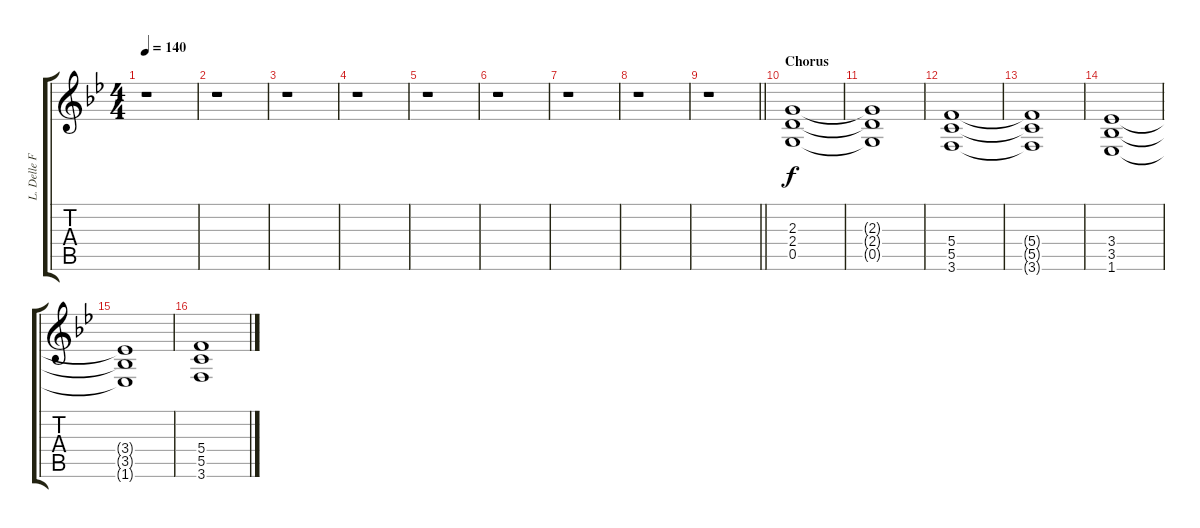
\track ("L. Delle Fave (Dist. Guitar R)" "L. Delle F") {instrument overdrivenguitar}
\staff {score tabs}
\tuning (D4 A3 F3 C3 G2 D2) {hide}
\ts (4 4)
\tempo 140
\clef g2
\ks gminor
r.1{dy f} |
r.1 |
r.1 |
r.1 |
r.1 |
r.1 |
r.1 |
r.1 |
\barLineRight lightlight
r.1 |
\section ("" "Chorus")
(2.3 2.4 0.5).1 |
(2.3{t} 2.4{t} 0.5{t}).1 |
(5.4 5.5 3.6).1 |
(5.4{t} 5.5{t} 3.6{t}).1 |
(3.4 3.5 1.6).1 |
(3.4{t} 3.5{t} 1.6{t}).1 |
(5.4 5.5 3.6).1
